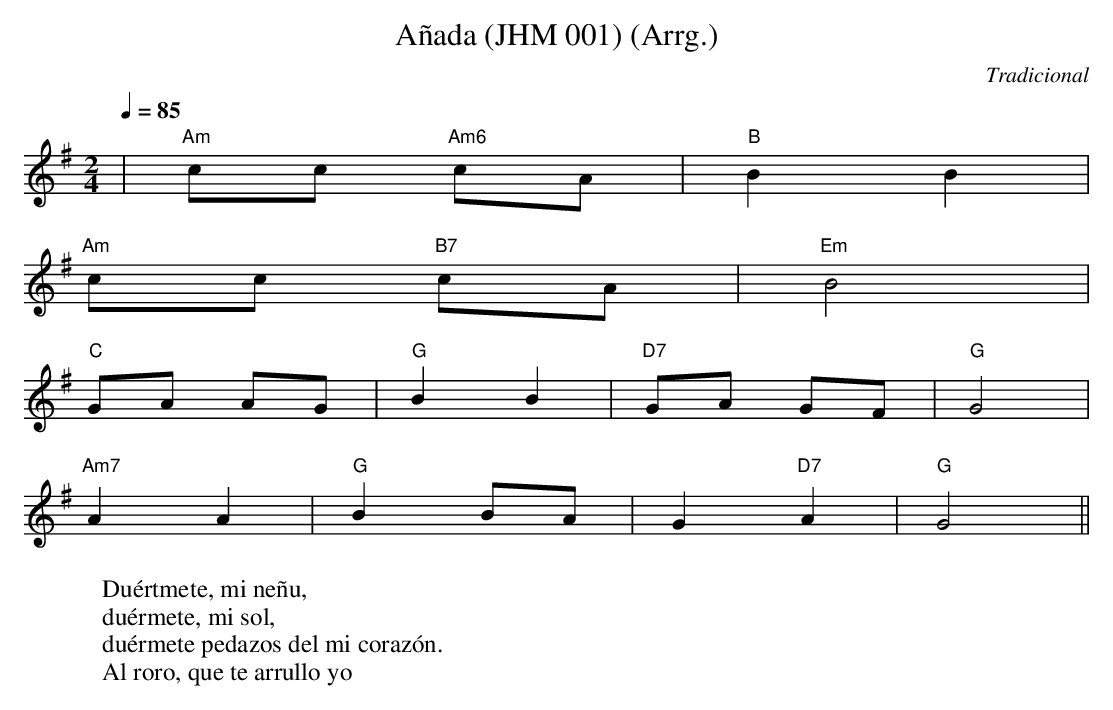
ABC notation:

X:1
T:Añada (JHM 001) (Arrg.)
C:Tradicional
M:2/4
L:1/8
Q:1/4=85
K:G
|"Am"cc "Am6"cA|"B"B2 B2|
"Am"cc "B7"cA|"Em"B4|
"C"GA AG|"G"B2 B2|"D7"GA GF|"G"G4|
"Am7"A2 A2|"G"B2 BA|G2 "D7"A2|"G"G4||
W:Duértmete, mi neñu,
W:duérmete, mi sol,
W:duérmete pedazos del mi corazón.
W:Al roro, que te arrullo yo
W:
